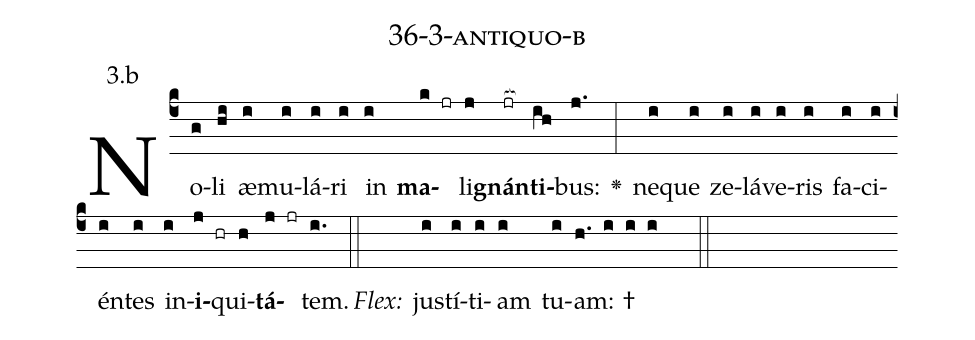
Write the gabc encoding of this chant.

name: 36-3-antiquo-b;
annotation: 3.b;
%%
(c4)No(g)li(hi) æ(i)mu(i)lá(i)ri(i) in(i) <b>ma</b>(k jr)li(j)<b>gnán</b>(jr[ocb:1{])<b>ti</b>(ih[ocb:0}])bus:(j.) <v>\greheightstar</v>(:) ne(i)que(i) ze(i)lá(i)ve(i)ris(i) fa(i)ci(i)én(i)tes(i) in(i)<b>i</b>(j hr)qui(h)<b>tá</b>(j jr)tem.(i.) (::)
<i>Flex:</i>()  jus(i)tí(i)ti(i)am(i) tu(i)am: †(h. i i i  ::)

%E(i) u(i) o(j) u(h) a(j) e.(i.) (::)
